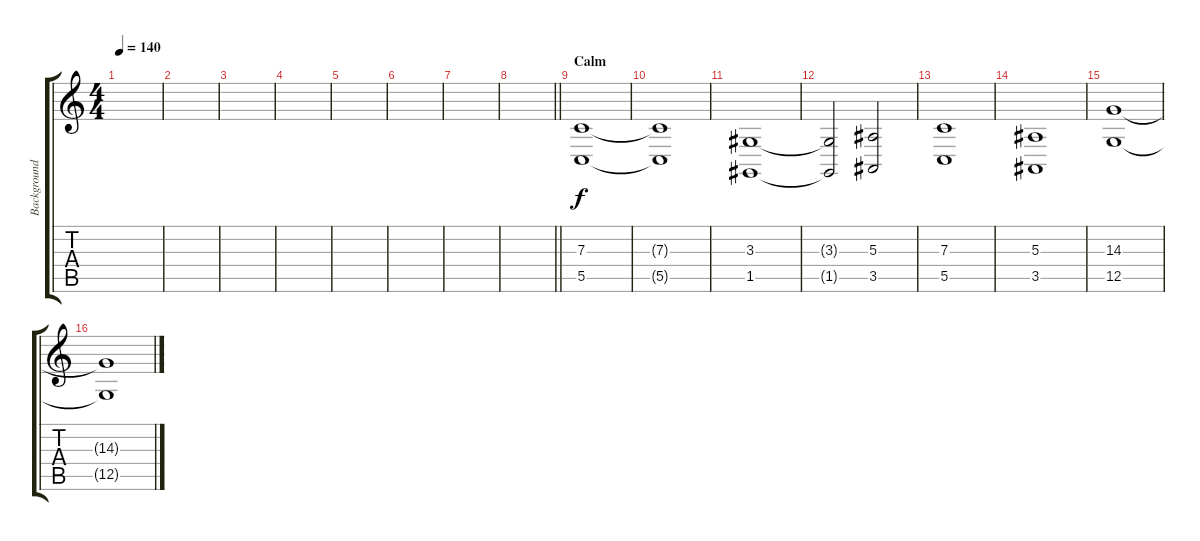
\track ("Background effect" "Background") {instrument synthstrings2}
\staff {score tabs}
\tuning (D4 A3 F3 C3 G2 C2) {hide}
\ts (4 4)
\tempo 140
\clef g2
\ks c
|
|
|
|
|
|
|
\barLineRight lightlight
|
\section ("" "Calm")
(7.3 5.5).1 |
(7.3{t} 5.5{t}).1 |
(3.3 1.5).1 |
(3.3{t} 1.5{t}).2 (5.3 3.5).2 |
(7.3 5.5).1 |
(5.3 3.5).1 |
(14.3 12.5).1 |
(14.3{t} 12.5{t}).1
